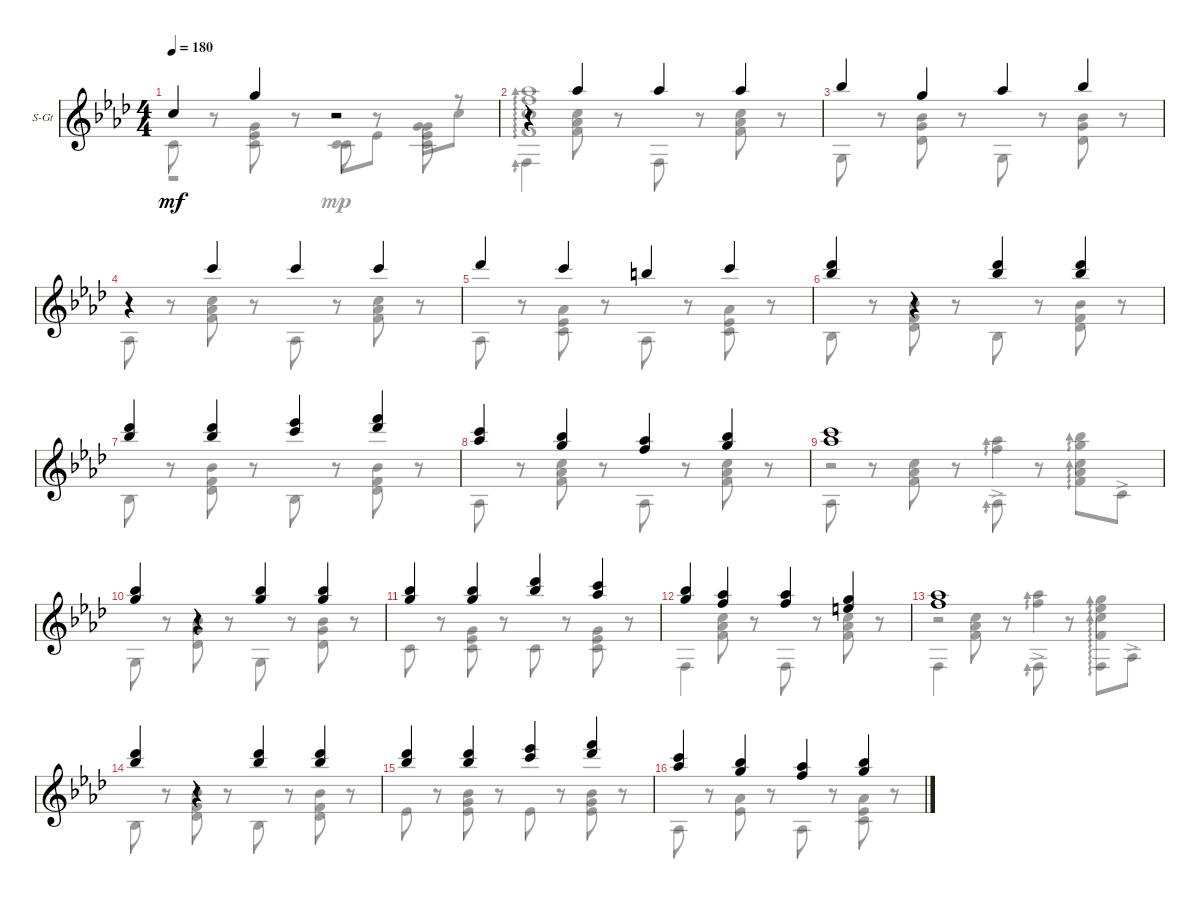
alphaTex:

\defaultSystemsLayout 4
\bracketExtendMode groupsimilarinstruments
\firstSystemTrackNameOrientation horizontal
\otherSystemsTrackNameOrientation horizontal
\track ("Steel Guitar" "S-Gt") {instrument acousticguitarsteel}
\staff {score}
\tuning (E4 B3 G3 D3 A2 E2)
\voice
\ts (4 4)
\tempo 180
\clef g2
\ks fminor
1.2.4{dy mf} 3.1.4 r.2 |
r.4{ad 0} 4.1.4 4.1.4 4.1.4 |
6.1.4 8.2.4 9.2.4 11.2.4 |
r.4 8.1.4 8.1.4 8.1.4 |
9.1.4 8.1.4 7.1.4 8.1.4 |
(9.1 11.2).4 r.4 (6.1 14.2).4 (9.1 11.2).4 |
(11.2 9.1).4 (9.1 11.2).4 (8.1 16.2).4 (13.1 14.2).4 |
(13.2 13.3).4 (11.2 12.3).4 (13.3 15.4).4 (12.3 11.2).4 |
(13.2 13.3).1 |
(12.3 11.2).4 r.4 (6.1 8.2).4 (8.2 6.1).4 |
(6.1 8.2).4 (8.2 6.1).4 (9.1 11.2).4 (8.1 9.2).4 |
(6.1 8.2).4 (9.2 10.3).4 (10.3 9.2).4 (8.2 9.3).4 |
(10.3 9.2).1 |
(9.1 11.2).4 r.4 (6.1 14.2).4 (9.1 11.2).4 |
(11.2 9.1).4 (9.1 11.2).4 (8.1 16.2).4 (13.1 14.2).4 |
(13.2 13.3).4 (12.3 11.2).4 (10.3 9.2).4 (11.2 12.3).4
\voice
\clef g2
\ottava regular
\simile none
\ks fminor
3.5.8{dy mf} r.8 (3.5 1.4 0.3).8 r.8 3.5.8 r.8 (3.5 1.4 0.3).8 r.8 |
1.6.4{ad 0} (3.4 1.3 1.2).8 r.8 1.6.8 r.8 (3.4 1.3 1.2).8 r.8 |
3.6.8 r.8 (9.6 0.3 8.4).8 r.8 3.6.8 r.8 (9.6 0.3 8.4).8 r.8 |
4.6.8 r.8 (8.5 6.4 5.3).8 r.8 4.6.8 r.8 (8.5 6.4 5.3).8 r.8 |
4.6.8 r.8 (8.6 6.5 6.4).8 r.8 4.6.8 r.8 (8.6 6.5 6.4).8 r.8 |
6.6.8 r.8 (4.5 3.4 3.3).8 r.8 6.6.8 r.8 (9.6 8.5 8.4).8 r.8 |
6.6.8 r.8 (9.6 8.5 8.4).8 r.8 6.6.8 r.8 (9.6 8.5 8.4).8 r.8 |
4.6.8 r.8 (13.6 11.5 10.4).8 r.8 4.6.8 r.8 (13.6 11.5 10.4).8 r.8 |
4.6.8 r.8 (3.4 1.3 1.2).8 r.8 4.6{ac}.8{ad 0} r.8 (3.4 1.3 1.2).8{ad 0} 3.5{ac}.8 |
3.6.8 r.8 (4.5 0.3 8.4).8 r.8 3.6.8 r.8 (9.6 0.3 8.4).8 r.8 |
8.6.8 r.8 (8.6 6.5 0.3).8 r.8 8.6.8 r.8 (8.6 6.5 0.3).8 r.8 |
1.6.4 (8.5 6.4 20.6).8 r.8 1.6.8 r.8 (8.5 6.4 20.6).8 r.8 |
1.6.4 (8.5 6.4 20.6).8 r.8 1.6{ac}.8{ad 0} r.8 (3.4 1.2 1.6).8{ad 0} 4.6{ac}.8 |
6.6.8 r.8 (4.5 3.4 3.3).8 r.8 6.6.8 r.8 (9.6 8.5 8.4).8 r.8 |
11.6.8 r.8 (11.6 0.3 8.4).8 r.8 11.6.8 r.8 (11.6 0.3 13.5).8 r.8 |
4.6.8 r.8 (11.6 11.5).8 r.8 4.6.8 r.8 (8.6 6.5 6.4).8 r.8
\voice
\clef g2
\ottava regular
\simile none
\ks fminor
r.2{dy mp} 8.6.8 6.5.8 15.6.8 5.3.8 |
(1.1 9.2 3.4 5.3).1{ad 0} |
|
|
|
|
|
|
r.2 (6.2 4.1).4{ad 0} (3.1 30.6).4{ad 0} |
|
|
|
r.2 (4.1 6.2).4{ad 0} (3.1 8.3).4{ad 0} |
|
|
